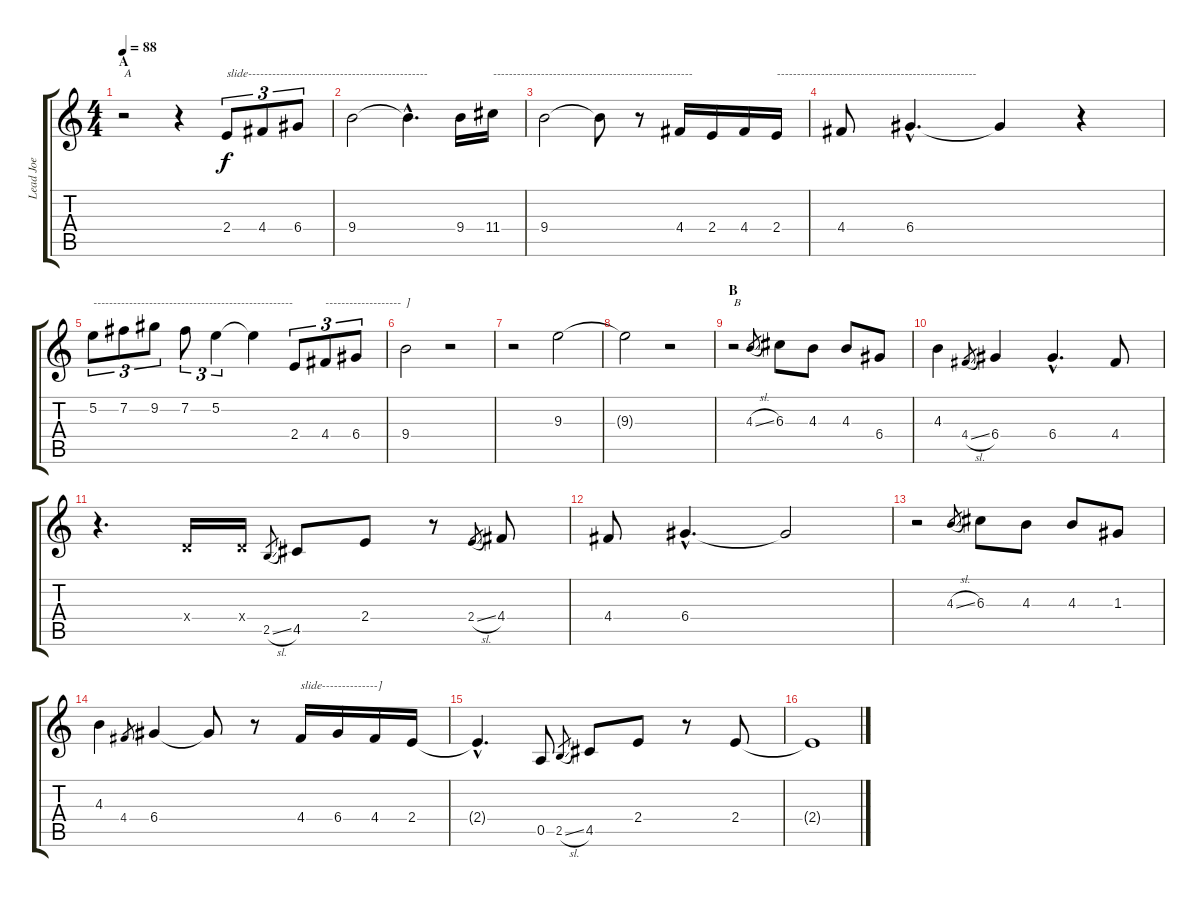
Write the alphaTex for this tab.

\track ("Lead Joe" "Lead Joe") {instrument overdrivenguitar}
\staff {score tabs}
\tuning (E4 B3 G3 D3 A2 E2) {hide}
\ts (4 4)
\section ("" "A")
\tempo 88
\clef g2
\ks c
r.2{txt "A" dy f instrument overdrivenguitar} r.4 2.4.8{tu (3 2) txt "slide---------------------------------------------"} 4.4.8{tu (3 2)} 6.4.8{tu (3 2)} |
9.4.2 9.4{hac t}.4{d} 9.4.16 11.4.16{txt "--------------------------------------------------"} |
9.4.2 9.4{t}.8 r.8 4.4.16 2.4.16 4.4.16 2.4.16{txt "--------------------------------------------------"} |
4.4.8 6.4{hac}.4{d} 6.4{t}.4 r.4 |
5.2.8{tu (3 2) txt "--------------------------------------------------"} 7.2.8{tu (3 2)} 9.2.8{tu (3 2)} 7.2.8{tu (3 2)} 5.2.4{tu (3 2)} 5.2{t}.4 2.4.8{tu (3 2)} 4.4.8{tu (3 2) txt "-------------------"} 6.4.8{tu (3 2)} |
9.4.2{txt "]"} r.2 |
r.2 9.3.2 |
9.3{t}.2 r.2 |
\section ("" "B")
r.2{txt "B"} 4.3{sl}.8{gr} 6.3.8 4.3.8 4.3.8 6.4.8 |
\section ("" "")
4.3.4 4.4{sl}.8{gr} 6.4.4 6.4{hac}.4{d} 4.4.8 |
r.4{d} 0.4{x}.16 0.4{x}.16 2.5{sl}.8{gr} 4.5.8 2.4.8 r.8 2.4{sl}.8{gr} 4.4.8 |
4.4.8 6.4{hac}.4{d} 6.4{t}.2 |
r.2 4.3{sl}.8{gr} 6.3.8 4.3.8 4.3.8 1.3.8 |
4.3.4 4.4.8{gr} 6.4.4 6.4{t}.8 r.8 4.4.16{txt "slide--------------]"} 6.4.16 4.4.16 2.4.16 |
2.4{hac t}.4{d} 0.5.8 2.5{sl}.8{gr} 4.5.8 2.4.8 r.8 2.4.8 |
2.4{t}.1
